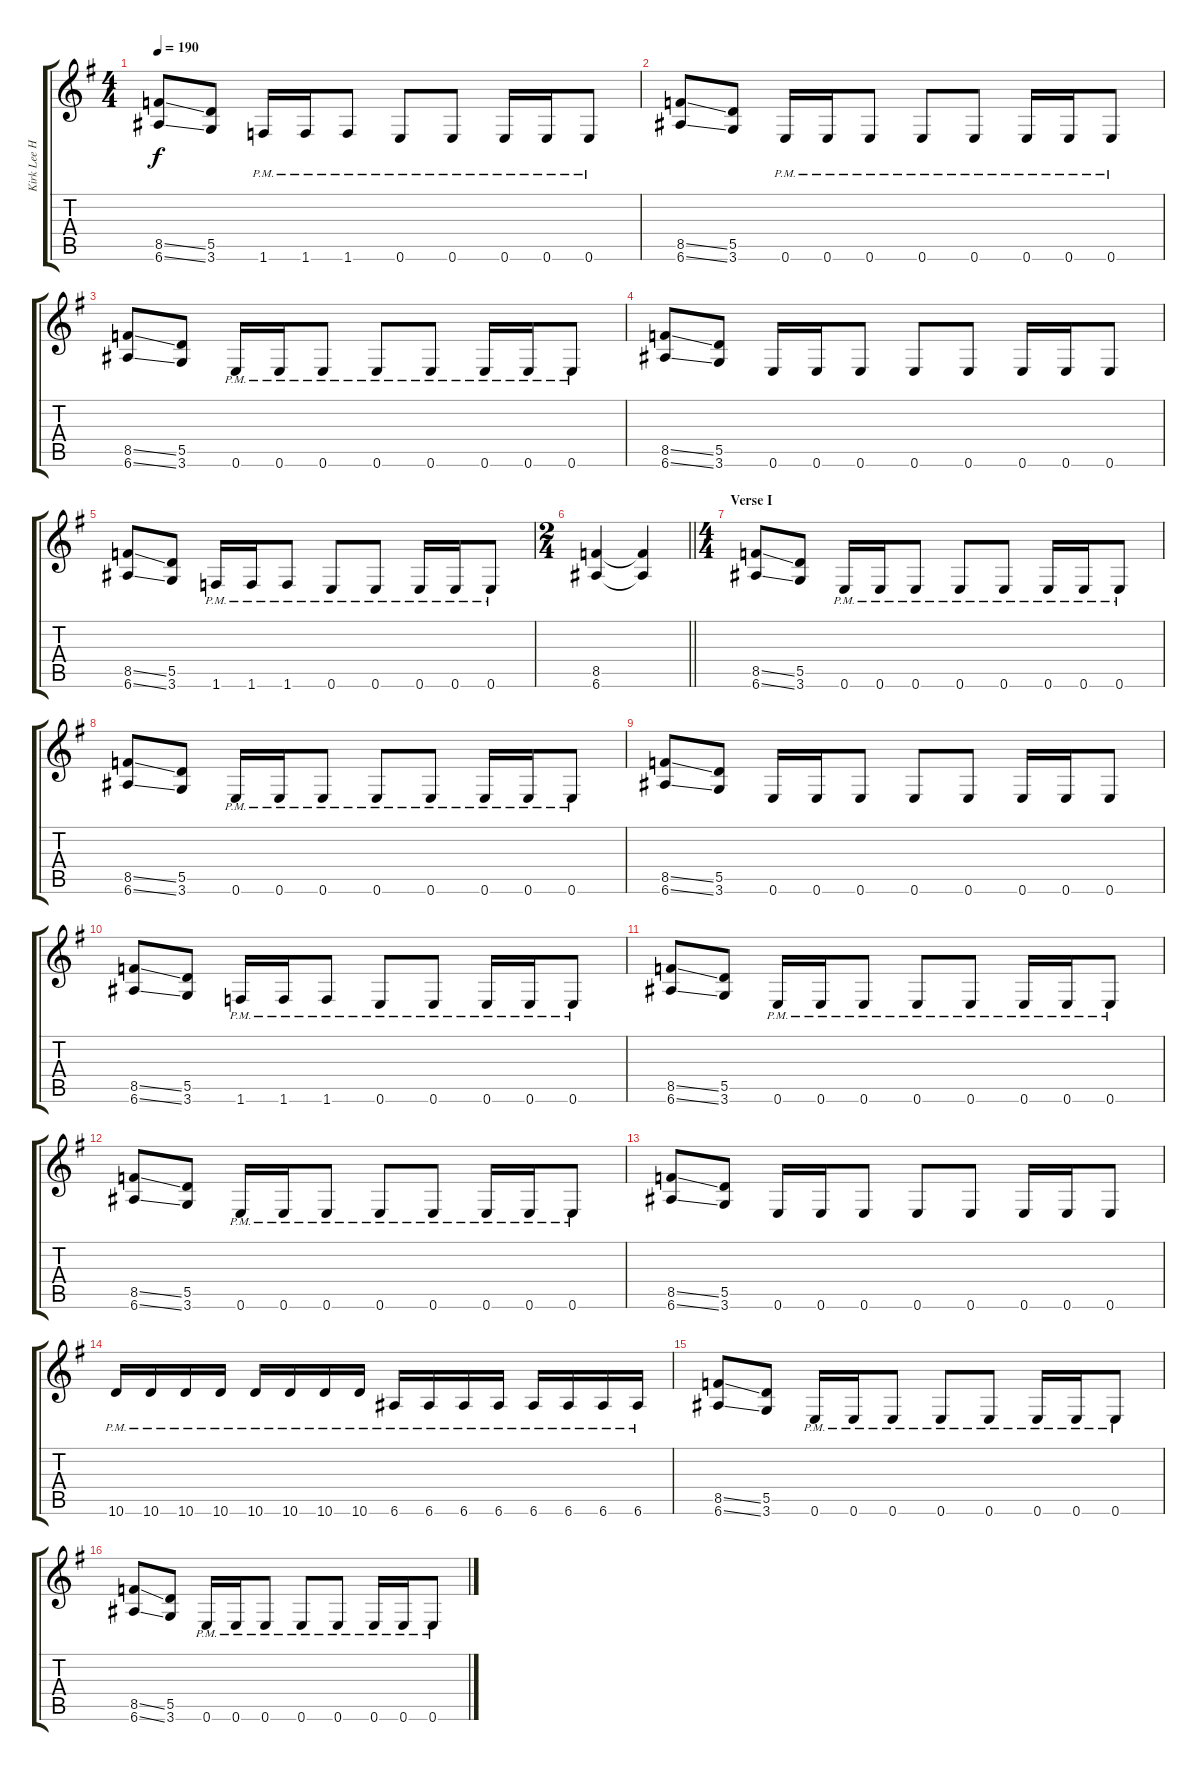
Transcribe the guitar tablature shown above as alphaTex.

\track ("Kirk Lee Hammett - Lead Guitar" "Kirk Lee H") {instrument distortionguitar}
\staff {score tabs}
\tuning (E4 B3 G3 D3 A2 E2) {hide}
\ts (4 4)
\tempo 190
\clef g2
\ks eminor
(8.5{ss} 6.6{ss}).8{dy f} (5.5 3.6).8 1.6{pm}.16 1.6{pm}.16 1.6{pm}.8 0.6{pm}.8 0.6{pm}.8 0.6{pm}.16 0.6{pm}.16 0.6{pm}.8 |
(8.5{ss} 6.6{ss}).8 (5.5 3.6).8 0.6{pm}.16 0.6{pm}.16 0.6{pm}.8 0.6{pm}.8 0.6{pm}.8 0.6{pm}.16 0.6{pm}.16 0.6{pm}.8 |
(8.5{ss} 6.6{ss}).8 (5.5 3.6).8 0.6{pm}.16 0.6{pm}.16 0.6{pm}.8 0.6{pm}.8 0.6{pm}.8 0.6{pm}.16 0.6{pm}.16 0.6{pm}.8 |
(8.5{ss} 6.6{ss}).8 (5.5 3.6).8 0.6.16 0.6.16 0.6.8 0.6.8 0.6.8 0.6.16 0.6.16 0.6.8 |
(8.5{ss} 6.6{ss}).8 (5.5 3.6).8 1.6{pm}.16 1.6{pm}.16 1.6{pm}.8 0.6{pm}.8 0.6{pm}.8 0.6{pm}.16 0.6{pm}.16 0.6{pm}.8 |
\ts (2 4)
\barLineRight lightlight
(8.5 6.6).4 (8.5{t} 6.6{t}).4 |
\ts (4 4)
\section ("" "Verse I")
(8.5{ss} 6.6{ss}).8 (5.5 3.6).8 0.6{pm}.16 0.6{pm}.16 0.6{pm}.8 0.6{pm}.8 0.6{pm}.8 0.6{pm}.16 0.6{pm}.16 0.6{pm}.8 |
(8.5{ss} 6.6{ss}).8 (5.5 3.6).8 0.6{pm}.16 0.6{pm}.16 0.6{pm}.8 0.6{pm}.8 0.6{pm}.8 0.6{pm}.16 0.6{pm}.16 0.6{pm}.8 |
(8.5{ss} 6.6{ss}).8 (5.5 3.6).8 0.6.16 0.6.16 0.6.8 0.6.8 0.6.8 0.6.16 0.6.16 0.6.8 |
(8.5{ss} 6.6{ss}).8 (5.5 3.6).8 1.6{pm}.16 1.6{pm}.16 1.6{pm}.8 0.6{pm}.8 0.6{pm}.8 0.6{pm}.16 0.6{pm}.16 0.6{pm}.8 |
(8.5{ss} 6.6{ss}).8 (5.5 3.6).8 0.6{pm}.16 0.6{pm}.16 0.6{pm}.8 0.6{pm}.8 0.6{pm}.8 0.6{pm}.16 0.6{pm}.16 0.6{pm}.8 |
(8.5{ss} 6.6{ss}).8 (5.5 3.6).8 0.6{pm}.16 0.6{pm}.16 0.6{pm}.8 0.6{pm}.8 0.6{pm}.8 0.6{pm}.16 0.6{pm}.16 0.6{pm}.8 |
(8.5{ss} 6.6{ss}).8 (5.5 3.6).8 0.6.16 0.6.16 0.6.8 0.6.8 0.6.8 0.6.16 0.6.16 0.6.8 |
10.6{pm}.16 10.6{pm}.16 10.6{pm}.16 10.6{pm}.16 10.6{pm}.16 10.6{pm}.16 10.6{pm}.16 10.6{pm}.16 6.6{pm}.16 6.6{pm}.16 6.6{pm}.16 6.6{pm}.16 6.6{pm}.16 6.6{pm}.16 6.6{pm}.16 6.6{pm}.16 |
(8.5{ss} 6.6{ss}).8 (5.5 3.6).8 0.6{pm}.16 0.6{pm}.16 0.6{pm}.8 0.6{pm}.8 0.6{pm}.8 0.6{pm}.16 0.6{pm}.16 0.6{pm}.8 |
(8.5{ss} 6.6{ss}).8 (5.5 3.6).8 0.6{pm}.16 0.6{pm}.16 0.6{pm}.8 0.6{pm}.8 0.6{pm}.8 0.6{pm}.16 0.6{pm}.16 0.6{pm}.8
